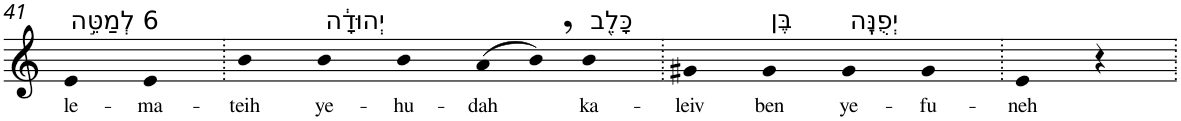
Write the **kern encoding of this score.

**kern	**text
*part1	*part1
*staff1	*staff1
*I"Piano	*
*I'Pno	*
!!LO:PB:g=z
*clefG2	*
*k[]	*
=41	=41
!LO:TX:a:t=6 לְמַטֵּ֣ה	!
!	!LO:LY:b
4e	le-
!	!LO:LY:b
4e	-ma-
=42.	=42.
!	!LO:LY:b
4b	-teih
!LO:TX:a:t=יְהוּדָ֔ה	!
!	!LO:LY:b
4b	ye-
!	!LO:LY:b
4b	-hu-
!	!LO:LY:b
(>8a	-dah
8b,)	.
!LO:TX:a:t=כָּלֵ֖ב	!
!	!LO:LY:b
4b	ka-
=43.	=43.
!	!LO:LY:b
4g#X	-leiv
!LO:TX:a:t=בֶּן	!
!	!LO:LY:b
4g#	ben
!LO:TX:a:t=יְפֻנֶּֽה	!
!	!LO:LY:b
4g#	ye-
!	!LO:LY:b
4g#	-fu-
=44.	=44.
!	!LO:LY:b
4e	-neh
4r	.
=.	=.
*-	*-
